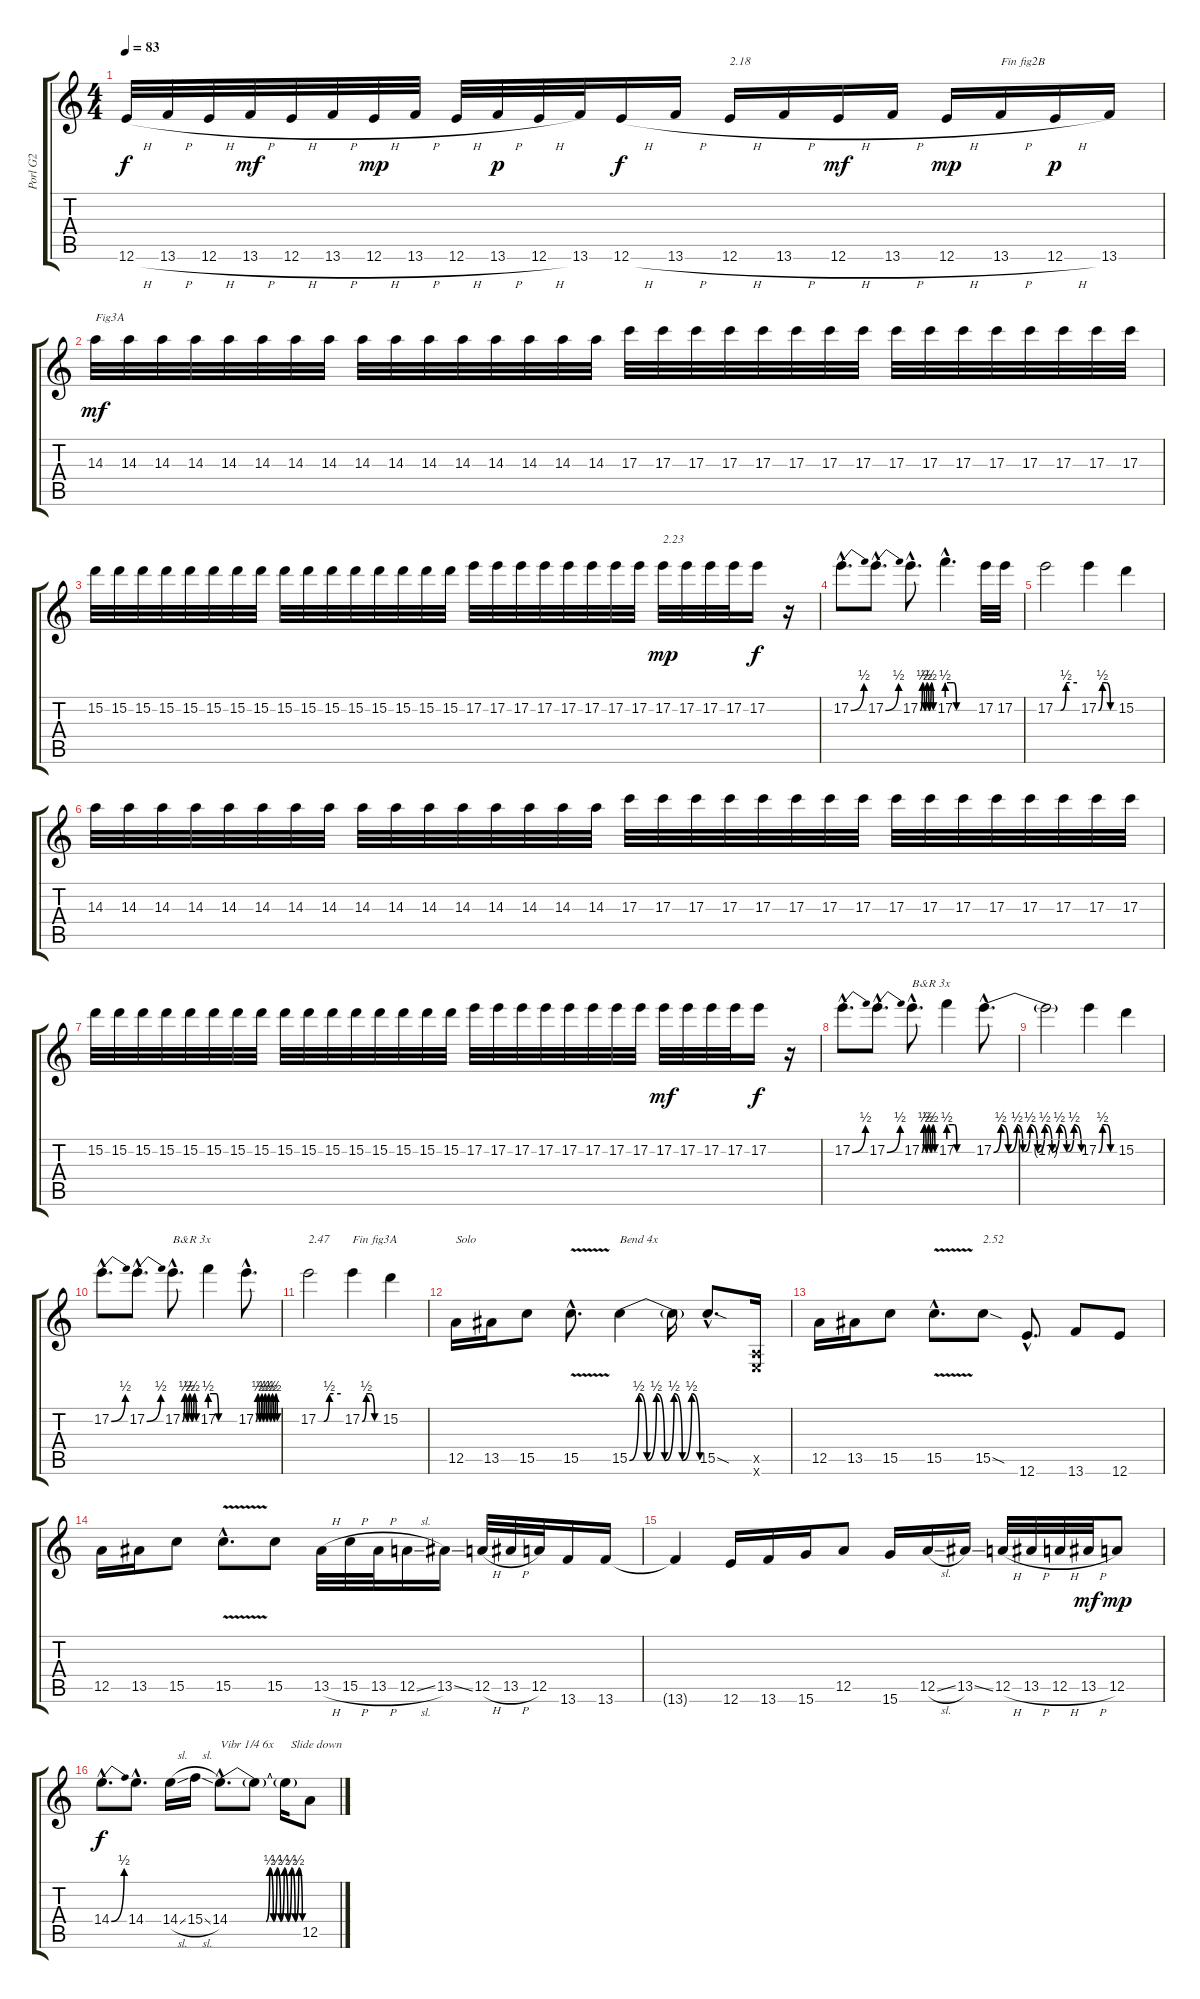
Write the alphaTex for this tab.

\track ("Porl G2" "Porl G2") {instrument electricguitarjazz}
\staff {score tabs}
\tuning (E4 B3 G3 D3 A2 E2) {hide}
\ts (4 4)
\tempo 83
\clef g2
\ks c
12.6{h}.32{dy f} 13.6{h}.32 12.6{h}.32 13.6{h}.32{dy mf} 12.6{h}.32 13.6{h}.32 12.6{h}.32{dy mp} 13.6{h}.32 12.6{h}.32 13.6{h}.32{dy p} 12.6{h}.32 13.6.32 12.6{h}.16{dy f} 13.6{h}.16 12.6{h}.16{txt "2.18"} 13.6{h}.16 12.6{h}.16{dy mf} 13.6{h}.16 12.6{h}.16{dy mp} 13.6{h}.16{txt "Fin fig2B"} 12.6{h}.16{dy p} 13.6.16 |
14.3.32{txt "Fig3A" dy mf} 14.3.32 14.3.32 14.3.32 14.3.32 14.3.32 14.3.32 14.3.32 14.3.32 14.3.32 14.3.32 14.3.32 14.3.32 14.3.32 14.3.32 14.3.32 17.3.32 17.3.32 17.3.32 17.3.32 17.3.32 17.3.32 17.3.32 17.3.32 17.3.32 17.3.32 17.3.32 17.3.32 17.3.32 17.3.32 17.3.32 17.3.32 |
15.2.32 15.2.32 15.2.32 15.2.32 15.2.32 15.2.32 15.2.32 15.2.32 15.2.32 15.2.32 15.2.32 15.2.32 15.2.32 15.2.32 15.2.32 15.2.32 17.2.32 17.2.32 17.2.32 17.2.32 17.2.32 17.2.32 17.2.32 17.2.32 17.2.32{txt "2.23" dy mp} 17.2.32 17.2.32 17.2.32 17.2.16{dy f} r.16 |
17.2{be (bend 0 0 60 2) hac}.8{d} 17.2{be (bend 0 0 60 2) hac}.8{d} 17.2{be (custom 0 0 10 2 20 0 30 2 40 0 50 2 60 0) hac}.8{d} 17.2{be (custom 0 2 15 2 21 0 60 0) hac}.4{d} 17.2.32 17.2.32 |
17.2{be (custom 0 0 15 0 30 2 60 2)}.2 17.2{be (custom 0 0 15 2 30 2 45 0 60 0)}.4 15.2.4 |
14.3.32 14.3.32 14.3.32 14.3.32 14.3.32 14.3.32 14.3.32 14.3.32 14.3.32 14.3.32 14.3.32 14.3.32 14.3.32 14.3.32 14.3.32 14.3.32 17.3.32 17.3.32 17.3.32 17.3.32 17.3.32 17.3.32 17.3.32 17.3.32 17.3.32 17.3.32 17.3.32 17.3.32 17.3.32 17.3.32 17.3.32 17.3.32 |
15.2.32 15.2.32 15.2.32 15.2.32 15.2.32 15.2.32 15.2.32 15.2.32 15.2.32 15.2.32 15.2.32 15.2.32 15.2.32 15.2.32 15.2.32 15.2.32 17.2.32 17.2.32 17.2.32 17.2.32 17.2.32 17.2.32 17.2.32 17.2.32 17.2.32{dy mf} 17.2.32 17.2.32 17.2.32 17.2.16{dy f} r.16 |
17.2{be (bend 0 0 60 2) hac}.8{d} 17.2{be (bend 0 0 60 2) hac}.8{d} 17.2{be (custom 0 0 10 2 20 0 30 2 40 0 50 2 60 0) hac}.8{d txt "B&R 3x"} 17.2{be (custom 0 2 15 2 21 0 60 0)}.4 17.2{be (custom 0 0 5 2 10 0 16 2 20 0 25 2 30 0 35 2 40 0 45 2 50 0 55 2 60 0) hac}.8{d} |
17.2{t}.2 17.2{be (custom 0 0 15 2 30 2 45 0 60 0)}.4 15.2.4 |
17.2{be (bend 0 0 60 2) hac}.8{d} 17.2{be (bend 0 0 60 2) hac}.8{d} 17.2{be (custom 0 0 10 2 20 0 30 2 40 0 50 2 60 0) hac}.8{d txt "B&R 3x"} 17.2{be (custom 0 2 15 2 21 0 60 0)}.4 17.2{be (custom 0 0 5 2 10 0 16 2 20 0 25 2 30 0 35 2 40 0 45 2 50 0 55 2 60 0) hac}.8{d} |
17.2{be (custom 0 0 15 0 30 2 60 2)}.2{txt "2.47"} 17.2{be (custom 0 0 15 2 30 2 45 0 60 0)}.4{txt "Fin fig3A"} 15.2.4 |
12.5.16{txt "Solo"} 13.5.16 15.5.8 15.5{v hac}.8{d} 15.5{be (custom 0 0 8 2 15 0 23 2 30 0 38 2 45 0 53 2 60 0)}.4{txt "Bend 4x"} 15.5{t}.16 15.5{sod hac}.8{d} (0.5{x} 0.6{x}).16 |
12.5.16 13.5.16 15.5.8 15.5{v hac}.8{d} 15.5{sod}.8{txt "2.52"} 12.6{hac}.8{d} 13.6.8 12.6.8 |
12.5.16 13.5.16 15.5.8 15.5{v hac}.8{d} 15.5.8 13.5{h}.32 15.5{h}.32 13.5{h}.32 12.5{sl}.16 13.5{ss}.16 12.5{h}.32 13.5{h}.32 12.5.32 13.6.16 13.6.16 |
13.6{t}.4 12.6.16 13.6.16 15.6.16 12.5.8 15.6.16 12.5{sl}.16 13.5{ss}.16 12.5{h}.32 13.5{h}.32 12.5{h}.32 13.5{h}.32{dy mf} 12.5.8{dy mp} |
14.4{be (bend 0 0 60 2) hac}.8{d dy f} 14.4{hac}.8{d} 14.4{sl}.16 15.4{sl}.16 14.4{be (custom 0 0 30 0 33 2 36 0 39 2 42 0 45 2 48 0 51 2 54 0 57 2 60 0) hac}.8{d txt "Vibr 1/4 6x"} 14.4{t}.8 14.4{t}.16{txt "  Slide down"} 12.5.8
